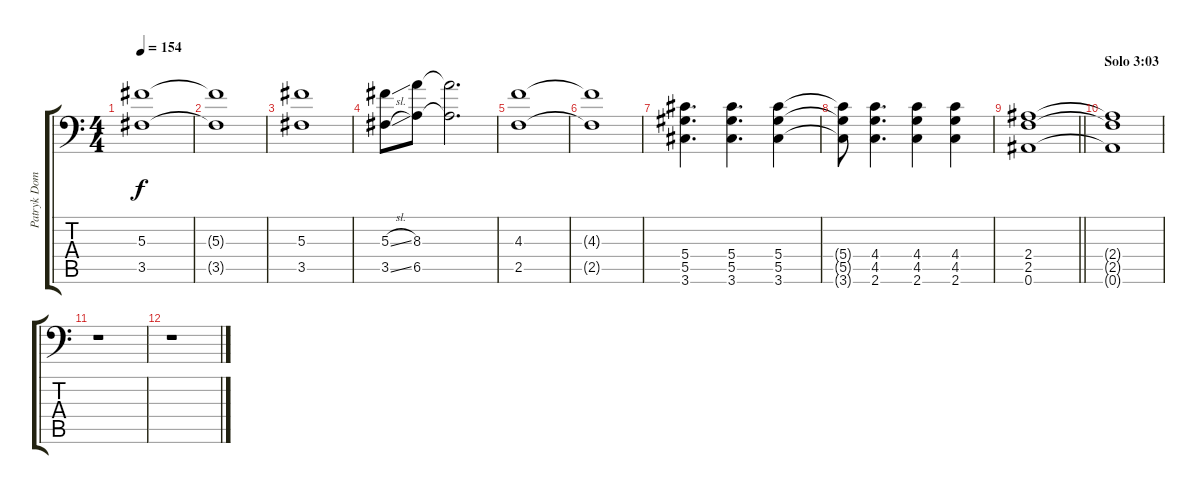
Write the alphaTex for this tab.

\track ("Patryk Dominik \"Seth\" Sztyber" "Patryk Dom") {instrument distortionguitar}
\staff {score tabs}
\tuning (Bb3 F3 Db3 Ab2 Eb2 Bb1) {hide}
\ts (4 4)
\tempo 154
\clef f4
\ks c
(5.3 3.5).1{dy f} |
(5.3{t} 3.5{t}).1 |
(5.3 3.5).1 |
(5.3{sl} 3.5{sl}).8 (8.3 6.5).8 (8.3{t} 6.5{t}).2{d} |
(4.3 2.5).1 |
(4.3{t} 2.5{t}).1 |
(5.4 5.5 3.6).4{d} (5.4 5.5 3.6).4{d} (5.4 5.5 3.6).4 |
(5.4{t} 5.5{t} 3.6{t}).8 (4.4 4.5 2.6).4{d} (4.4 4.5 2.6).4 (4.4 4.5 2.6).4 |
\barLineRight lightlight
(2.4 2.5 0.6).1 |
\section ("" "Solo 3:03")
(2.4{t} 2.5{t} 0.6{t}).1 |
r.1 |
r.1
